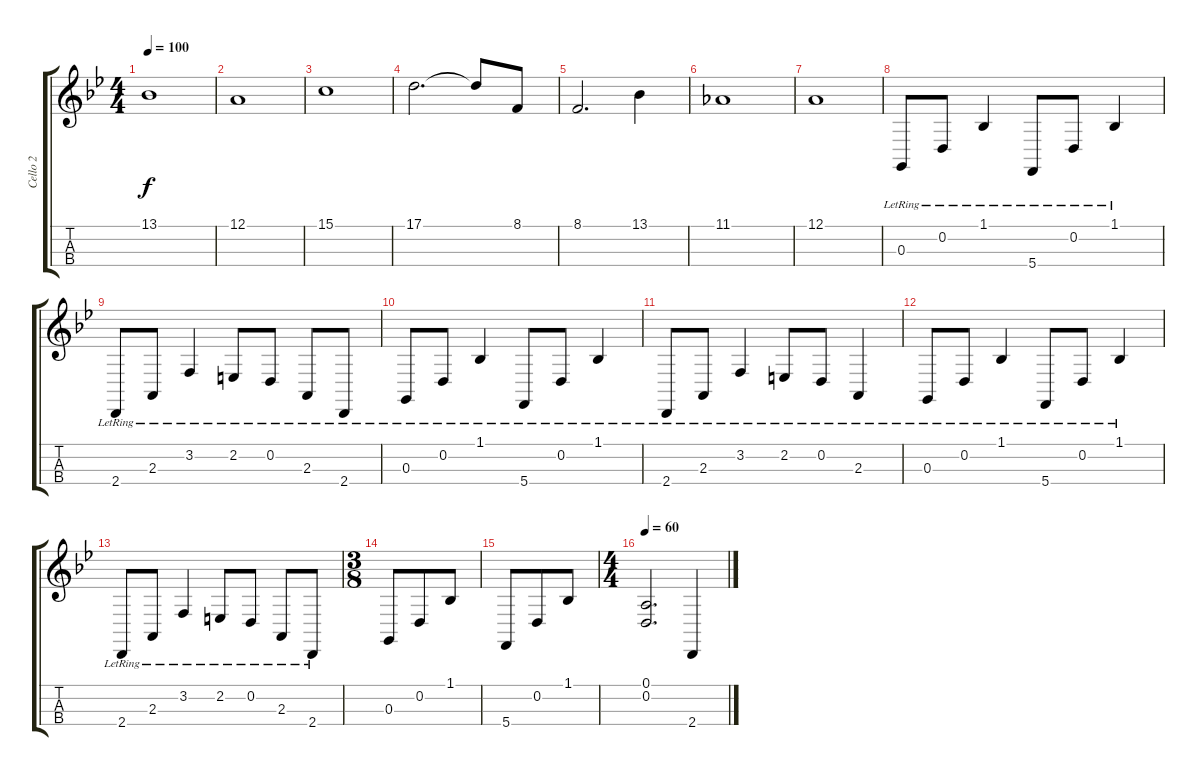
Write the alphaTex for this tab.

\track ("Cello 2" "Cello 2") {instrument cello}
\staff {score tabs}
\tuning (A3 D3 G2 C2) {hide}
\ts (4 4)
\tempo 100
\clef g2
\ks bb
13.1.1{dy f} |
12.1.1 |
15.1.1 |
17.1.2{d} 17.1{t}.8 8.1.8 |
8.1.2{d} 13.1.4 |
11.1.1 |
12.1.1{volume 10} |
0.3{lr}.8{instrument pizzicatostrings} 0.2{lr}.8 1.1{lr}.4 5.4{lr}.8 0.2{lr}.8 1.1{lr}.4 |
2.4{lr}.8 2.3{lr}.8 3.2{lr}.4 2.2{lr}.8 0.2{lr}.8 2.3{lr}.8 2.4{lr}.8 |
0.3{lr}.8 0.2{lr}.8 1.1{lr}.4 5.4{lr}.8 0.2{lr}.8 1.1{lr}.4 |
2.4{lr}.8 2.3{lr}.8 3.2{lr}.4 2.2{lr}.8 0.2{lr}.8 2.3{lr}.4 |
0.3{lr}.8 0.2{lr}.8 1.1{lr}.4 5.4{lr}.8 0.2{lr}.8 1.1{lr}.4 |
2.4{lr}.8 2.3{lr}.8 3.2{lr}.4 2.2{lr}.8 0.2{lr}.8 2.3{lr}.8 2.4{lr}.8 |
\ts (3 8)
0.3.8 0.2.8 1.1.8 |
5.4.8 0.2.8 1.1.8 |
\ts (4 4)
\tempo 60
(0.1 0.2).2{d} 2.4.4
